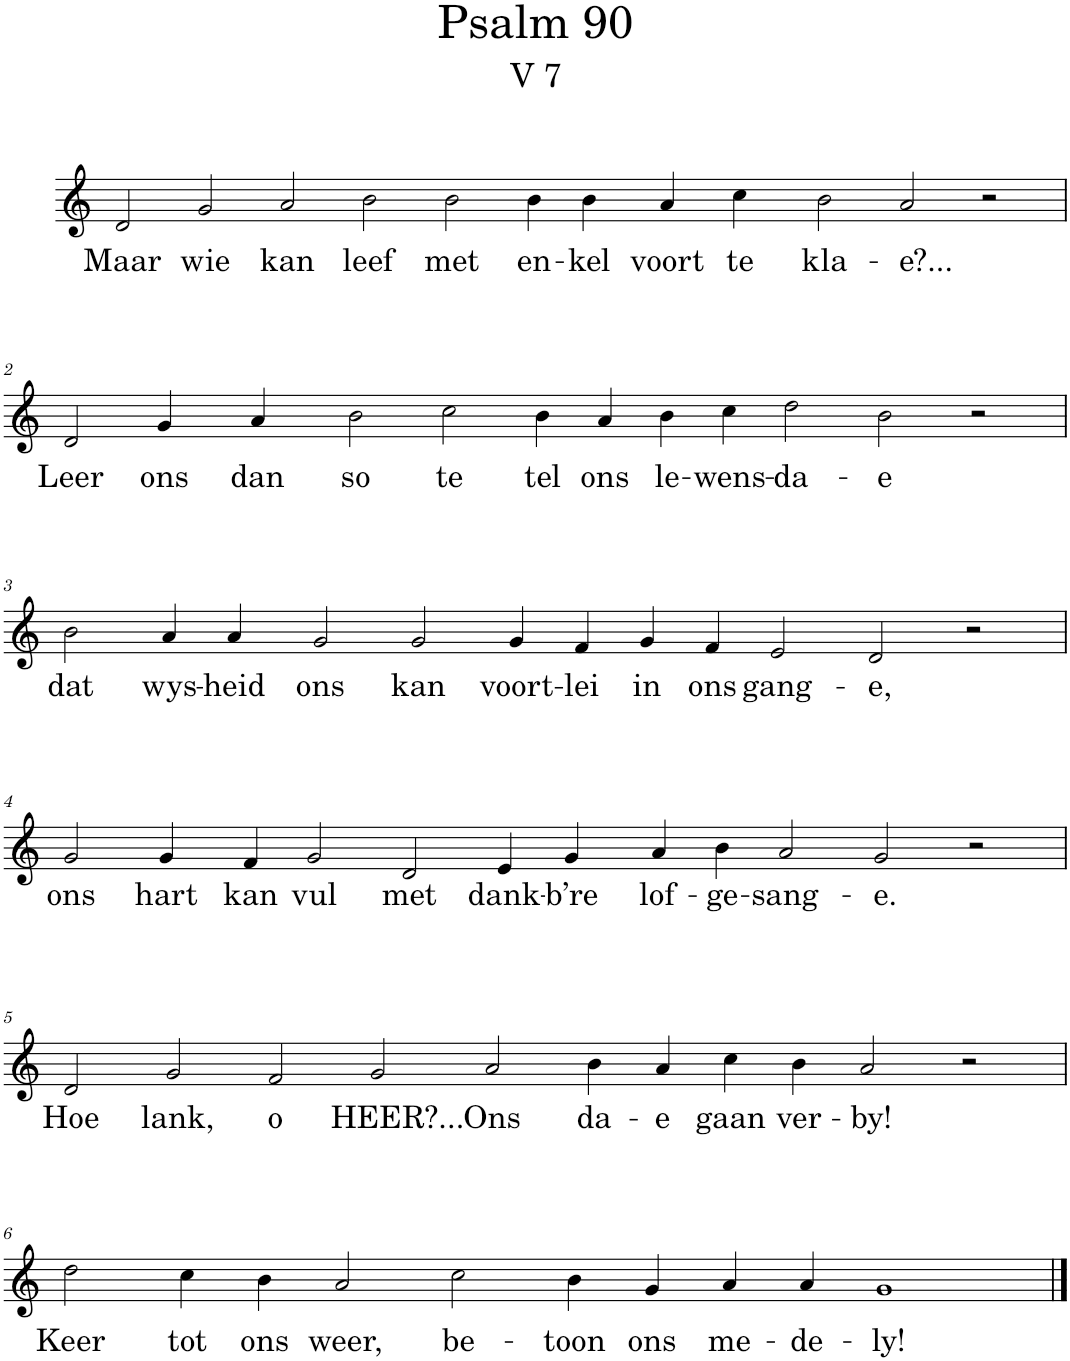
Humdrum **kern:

**kern	**text
*part1	*part1
*staff1	*staff1
*I"Pipe Organ	*
*I'Org.	*
*clefG2	*
*k[]	*
*M20/4	*
=1	=1
!	!LO:LY:b
2d/	Maar
!	!LO:LY:b
2g/	wie
!	!LO:LY:b
2a/	kan
!	!LO:LY:b
2b\	leef
!	!LO:LY:b
2b\	met
!	!LO:LY:b
4b\	en-
!	!LO:LY:b
4b\	-kel
!	!LO:LY:b
4a/	voort
!	!LO:LY:b
4cc\	te
!	!LO:LY:b
2b\	kla-
!	!LO:LY:b
2a/	-e?...
2r	.
!!LO:LB:g=z
=2	=2
*M18/4	*
!	!LO:LY:b
2d/	Leer
!	!LO:LY:b
4g/	ons
!	!LO:LY:b
4a/	dan
!	!LO:LY:b
2b\	so
!	!LO:LY:b
2cc\	te
!	!LO:LY:b
4b\	tel
!	!LO:LY:b
4a/	ons
!	!LO:LY:b
4b\	le-
!	!LO:LY:b
4cc\	-wens-
!	!LO:LY:b
2dd\	-da-
!	!LO:LY:b
2b\	-e
2r	.
!!LO:LB:g=z
=3	=3
!	!LO:LY:b
2b\	dat
!	!LO:LY:b
4a/	wys-
!	!LO:LY:b
4a/	-heid
!	!LO:LY:b
2g/	ons
!	!LO:LY:b
2g/	kan
!	!LO:LY:b
4g/	voort-
!	!LO:LY:b
4f/	-lei
!	!LO:LY:b
4g/	in
!	!LO:LY:b
4f/	ons
!	!LO:LY:b
2e/	gang-
!	!LO:LY:b
2d/	-e,
2r	.
!!LO:LB:g=z
=4	=4
!	!LO:LY:b
2g/	ons
!	!LO:LY:b
4g/	hart
!	!LO:LY:b
4f/	kan
!	!LO:LY:b
2g/	vul
!	!LO:LY:b
2d/	met
!	!LO:LY:b
4e/	dank-
!	!LO:LY:b
4g/	-b’re
!	!LO:LY:b
4a/	lof-
!	!LO:LY:b
4b\	-ge-
!	!LO:LY:b
2a/	-sang-
!	!LO:LY:b
2g/	-e.
2r	.
!!LO:LB:g=z
=5	=5
!	!LO:LY:b
2d/	Hoe
!	!LO:LY:b
2g/	lank,
!	!LO:LY:b
2f/	o
!	!LO:LY:b
2g/	HEER?...
!	!LO:LY:b
2a/	Ons
!	!LO:LY:b
4b\	da-
!	!LO:LY:b
4a/	-e
!	!LO:LY:b
4cc\	gaan
!	!LO:LY:b
4b\	ver-
!	!LO:LY:b
2a/	-by!
2r	.
!!LO:LB:g=z
=6	=6
*M16/4	*
!	!LO:LY:b
2dd\	Keer
!	!LO:LY:b
4cc\	tot
!	!LO:LY:b
4b\	ons
!	!LO:LY:b
2a/	weer,
!	!LO:LY:b
2cc\	be-
!	!LO:LY:b
4b\	-toon
!	!LO:LY:b
4g/	ons
!	!LO:LY:b
4a/	me-
!	!LO:LY:b
4a/	-de-
!	!LO:LY:b
1g	-ly!
==	==
*-	*-
